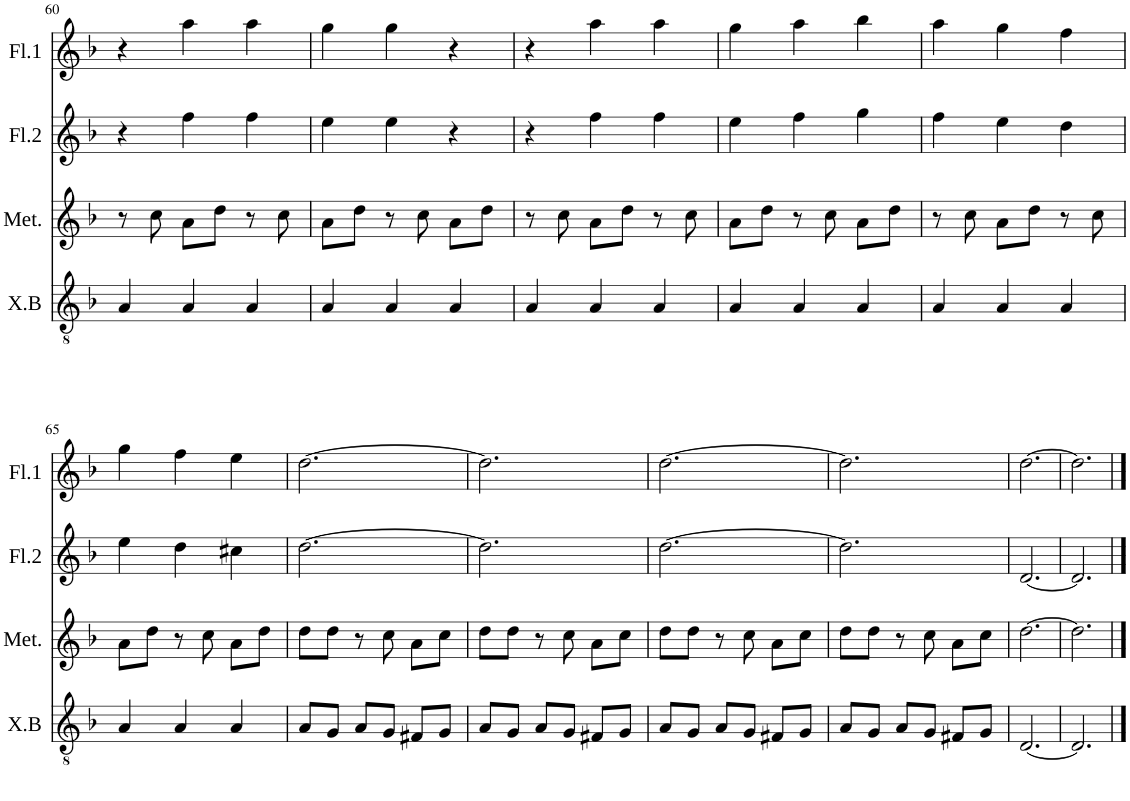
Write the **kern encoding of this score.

**kern	**kern	**kern	**kern
*part4	*part3	*part2	*part1
*staff4	*staff3	*staff2	*staff1
*I"Xil Bajo	*I"Metal/Fl.3	*I"Flauta 2	*I"Flauta 1
*I'X.B	*I'Met.	*I'Fl.2	*I'Fl.1
!!LO:PB:g=z
*clefGv2	*clefG2	*clefG2	*clefG2
*k[b-]	*k[b-]	*k[b-]	*k[b-]
*M3/4	*M3/4	*M3/4	*M3/4
=60	=60	=60	=60
4A/	8r	4r	4r
.	8cc\	.	.
4A/	8a\L	4ff\	4aa\
.	8dd\J	.	.
4A/	8r	4ff\	4aa\
.	8cc\	.	.
=61	=61	=61	=61
4A/	8a\L	4ee\	4gg\
.	8dd\J	.	.
4A/	8r	4ee\	4gg\
.	8cc\	.	.
4A/	8a\L	4r	4r
.	8dd\J	.	.
=62	=62	=62	=62
4A/	8r	4r	4r
.	8cc\	.	.
4A/	8a\L	4ff\	4aa\
.	8dd\J	.	.
4A/	8r	4ff\	4aa\
.	8cc\	.	.
=63	=63	=63	=63
4A/	8a\L	4ee\	4gg\
.	8dd\J	.	.
4A/	8r	4ff\	4aa\
.	8cc\	.	.
4A/	8a\L	4gg\	4bb-\
.	8dd\J	.	.
=64	=64	=64	=64
4A/	8r	4ff\	4aa\
.	8cc\	.	.
4A/	8a\L	4ee\	4gg\
.	8dd\J	.	.
4A/	8r	4dd\	4ff\
.	8cc\	.	.
!!LO:LB:g=z
=65	=65	=65	=65
4A/	8a\L	4ee\	4gg\
.	8dd\J	.	.
4A/	8r	4dd\	4ff\
.	8cc\	.	.
4A/	8a\L	4cc#X\	4ee\
.	8dd\J	.	.
=66	=66	=66	=66
8A/L	8dd\L	[2.dd\	[2.dd\
8G/J	8dd\J	.	.
8A/L	8r	.	.
8G/J	8cc\	.	.
8F#X/L	8a\L	.	.
8G/J	8cc\J	.	.
=67	=67	=67	=67
8A/L	8dd\L	2.dd\]	2.dd\]
8G/J	8dd\J	.	.
8A/L	8r	.	.
8G/J	8cc\	.	.
8F#X/L	8a\L	.	.
8G/J	8cc\J	.	.
=68	=68	=68	=68
8A/L	8dd\L	[2.dd\	[2.dd\
8G/J	8dd\J	.	.
8A/L	8r	.	.
8G/J	8cc\	.	.
8F#X/L	8a\L	.	.
8G/J	8cc\J	.	.
=69	=69	=69	=69
8A/L	8dd\L	2.dd\]	2.dd\]
8G/J	8dd\J	.	.
8A/L	8r	.	.
8G/J	8cc\	.	.
8F#X/L	8a\L	.	.
8G/J	8cc\J	.	.
=70	=70	=70	=70
[2.D/	[2.dd\	[2.d/	[2.dd\
=71	=71	=71	=71
2.D/]	2.dd\]	2.d/]	2.dd\]
==	==	==	==
*-	*-	*-	*-
